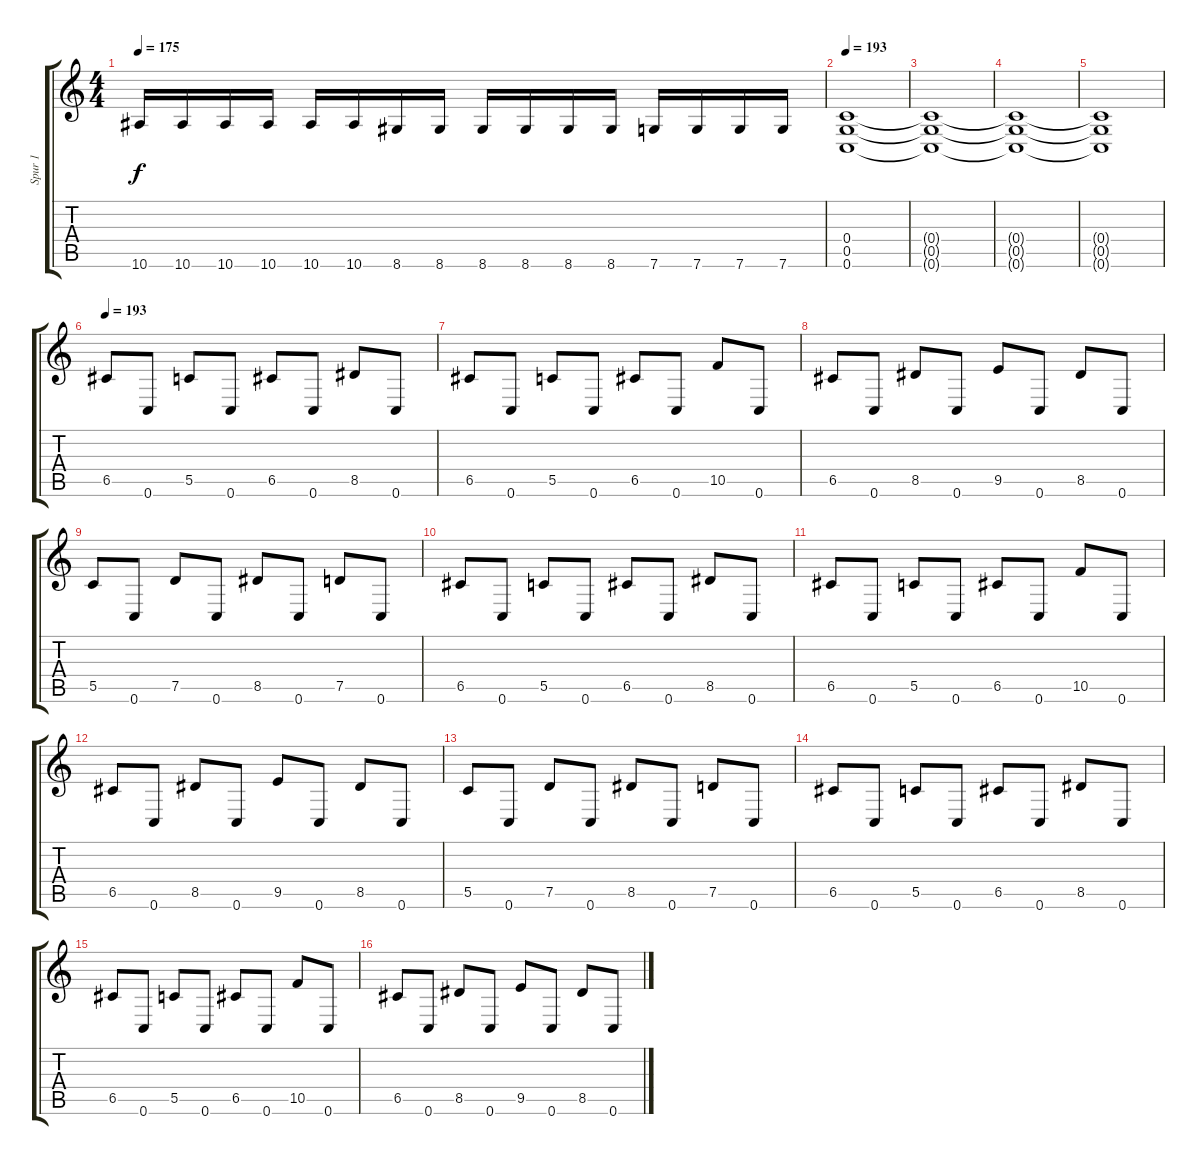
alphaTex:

\track ("Spur 1" "Spur 1") {instrument distortionguitar}
\staff {score tabs}
\tuning (D4 A3 F3 C3 G2 C2) {hide}
\ts (4 4)
\tempo 175
\clef g2
\ks c
10.6.16{dy f} 10.6.16 10.6.16 10.6.16 10.6.16 10.6.16 8.6.16 8.6.16 8.6.16 8.6.16 8.6.16 8.6.16 7.6.16 7.6.16 7.6.16 7.6.16 |
\tempo 193
(0.4 0.5 0.6).1 |
(0.4{t} 0.5{t} 0.6{t}).1 |
(0.4{t} 0.5{t} 0.6{t}).1 |
(0.4{t} 0.5{t} 0.6{t}).1 |
\tempo 193
6.5.8 0.6.8 5.5.8 0.6.8 6.5.8 0.6.8 8.5.8 0.6.8 |
6.5.8 0.6.8 5.5.8 0.6.8 6.5.8 0.6.8 10.5.8 0.6.8 |
6.5.8 0.6.8 8.5.8 0.6.8 9.5.8 0.6.8 8.5.8 0.6.8 |
5.5.8 0.6.8 7.5.8 0.6.8 8.5.8 0.6.8 7.5.8 0.6.8 |
6.5.8 0.6.8 5.5.8 0.6.8 6.5.8 0.6.8 8.5.8 0.6.8 |
6.5.8 0.6.8 5.5.8 0.6.8 6.5.8 0.6.8 10.5.8 0.6.8 |
6.5.8 0.6.8 8.5.8 0.6.8 9.5.8 0.6.8 8.5.8 0.6.8 |
5.5.8 0.6.8 7.5.8 0.6.8 8.5.8 0.6.8 7.5.8 0.6.8 |
6.5.8 0.6.8 5.5.8 0.6.8 6.5.8 0.6.8 8.5.8 0.6.8 |
6.5.8 0.6.8 5.5.8 0.6.8 6.5.8 0.6.8 10.5.8 0.6.8 |
6.5.8 0.6.8 8.5.8 0.6.8 9.5.8 0.6.8 8.5.8 0.6.8
